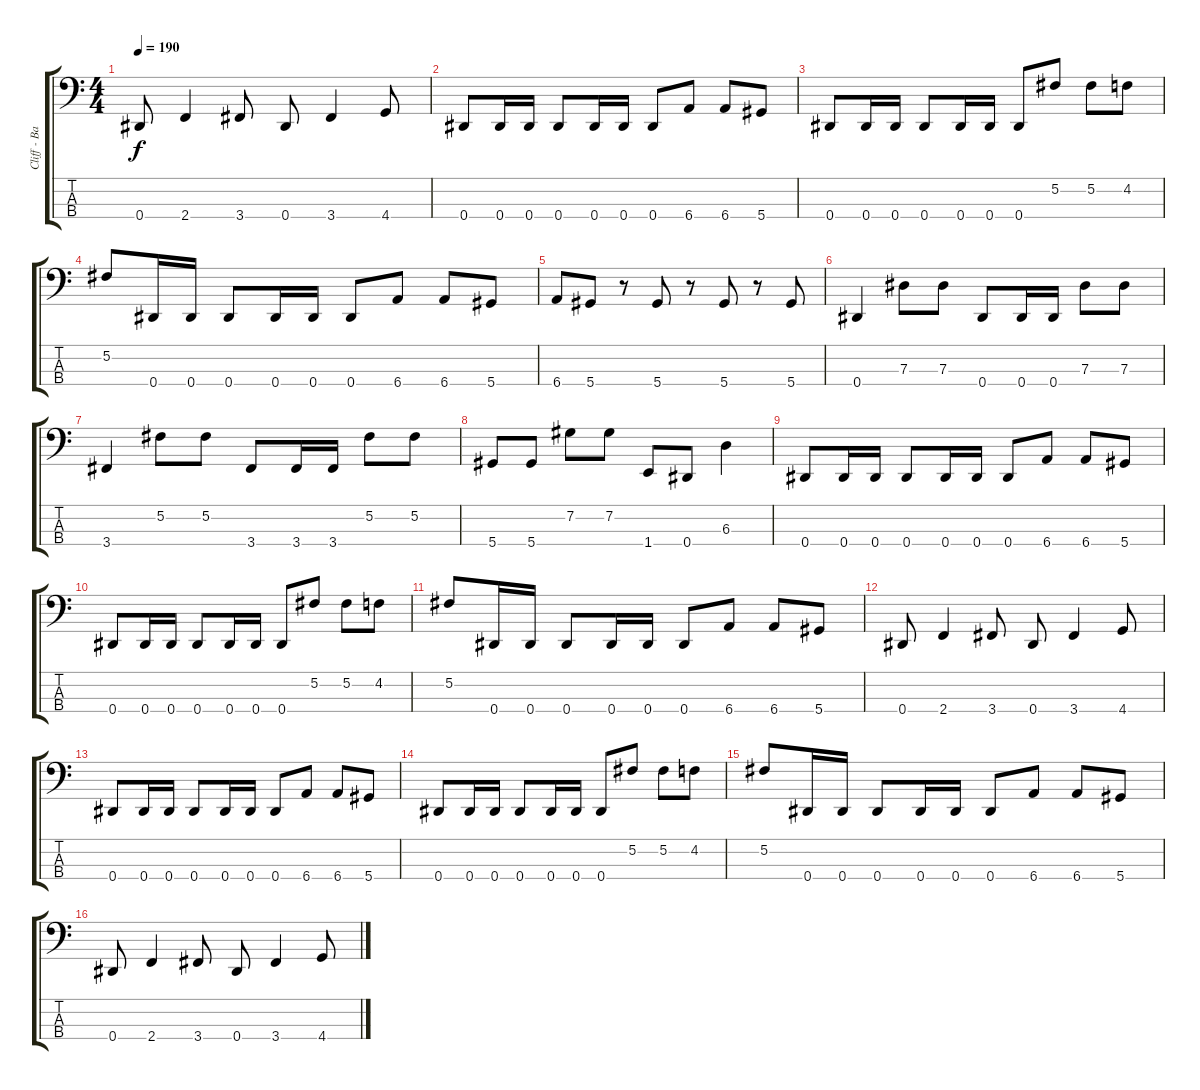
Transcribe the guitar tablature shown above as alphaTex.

\track ("Cliff - Bass" "Cliff - Ba") {instrument electricbassfinger}
\staff {score tabs}
\tuning (Gb2 Db2 Ab1 Eb1) {hide}
\ts (4 4)
\tempo 190
\clef f4
\ks c
0.4.8{dy f} 2.4.4 3.4.8 0.4.8 3.4.4 4.4.8 |
0.4.8 0.4.16 0.4.16 0.4.8 0.4.16 0.4.16 0.4.8 6.4.8 6.4.8 5.4.8 |
0.4.8 0.4.16 0.4.16 0.4.8 0.4.16 0.4.16 0.4.8 5.2.8 5.2.8 4.2.8 |
5.2.8 0.4.16 0.4.16 0.4.8 0.4.16 0.4.16 0.4.8 6.4.8 6.4.8 5.4.8 |
6.4.8 5.4.8 r.8 5.4.8 r.8 5.4.8 r.8 5.4.8 |
0.4.4 7.3.8 7.3.8 0.4.8 0.4.16 0.4.16 7.3.8 7.3.8 |
3.4.4 5.2.8 5.2.8 3.4.8 3.4.16 3.4.16 5.2.8 5.2.8 |
5.4.8 5.4.8 7.2.8 7.2.8 1.4.8 0.4.8 6.3.4 |
0.4.8 0.4.16 0.4.16 0.4.8 0.4.16 0.4.16 0.4.8 6.4.8 6.4.8 5.4.8 |
0.4.8 0.4.16 0.4.16 0.4.8 0.4.16 0.4.16 0.4.8 5.2.8 5.2.8 4.2.8 |
5.2.8 0.4.16 0.4.16 0.4.8 0.4.16 0.4.16 0.4.8 6.4.8 6.4.8 5.4.8 |
0.4.8 2.4.4 3.4.8 0.4.8 3.4.4 4.4.8 |
0.4.8 0.4.16 0.4.16 0.4.8 0.4.16 0.4.16 0.4.8 6.4.8 6.4.8 5.4.8 |
0.4.8 0.4.16 0.4.16 0.4.8 0.4.16 0.4.16 0.4.8 5.2.8 5.2.8 4.2.8 |
5.2.8 0.4.16 0.4.16 0.4.8 0.4.16 0.4.16 0.4.8 6.4.8 6.4.8 5.4.8 |
0.4.8 2.4.4 3.4.8 0.4.8 3.4.4 4.4.8
